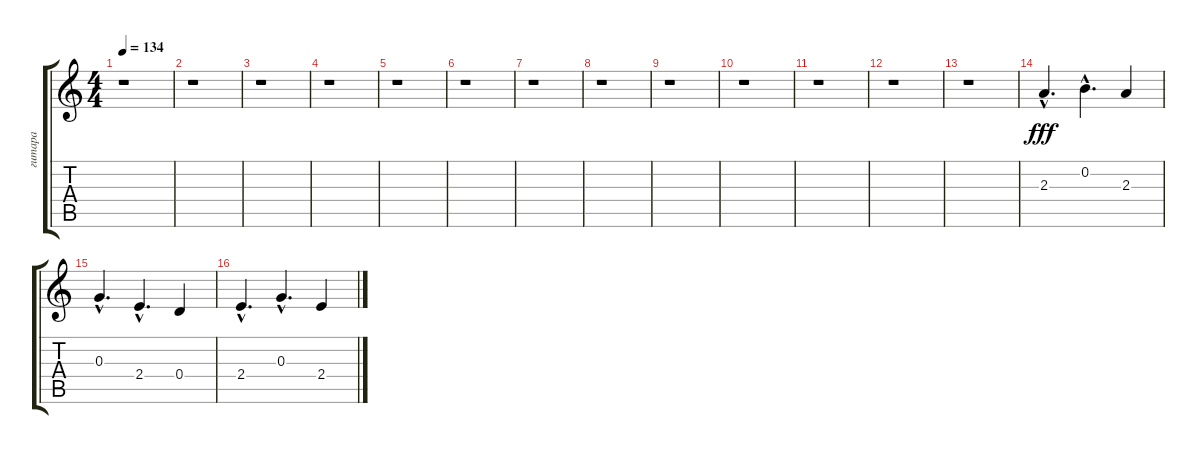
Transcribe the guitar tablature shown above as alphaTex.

\track ("гитара" "гитара") {instrument overdrivenguitar}
\staff {score tabs}
\tuning (E4 B3 G3 D3 A2 E2) {hide}
\ts (4 4)
\tempo 134
\clef g2
\ks c
r.1{dy f} |
r.1 |
r.1 |
r.1 |
r.1 |
r.1 |
r.1 |
r.1 |
r.1 |
r.1 |
r.1 |
r.1 |
r.1 |
2.3{hac}.4{d dy fff volume 9 instrument overdrivenguitar} 0.2{hac}.4{d} 2.3.4 |
0.3{hac}.4{d} 2.4{hac}.4{d} 0.4.4 |
2.4{hac}.4{d} 0.3{hac}.4{d} 2.4.4
